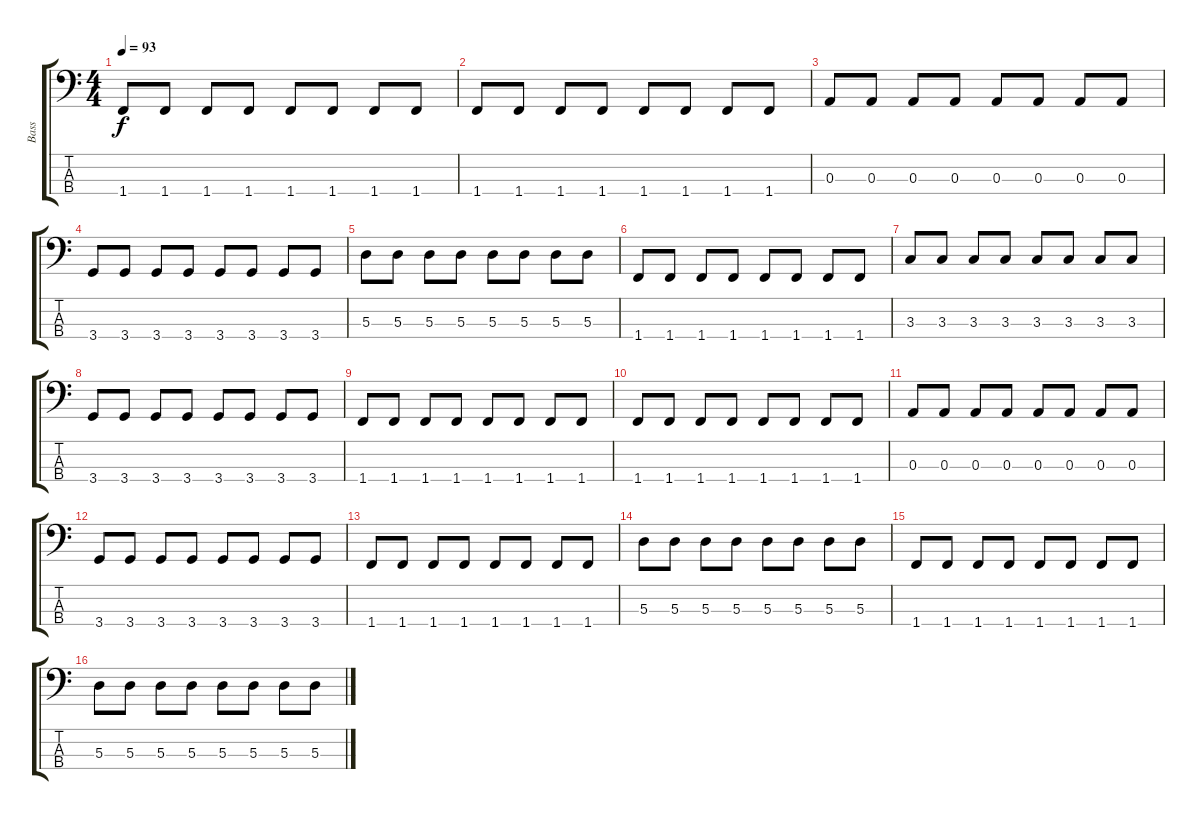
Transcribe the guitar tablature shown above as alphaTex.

\track ("Bass" "Bass") {instrument electricbasspick}
\staff {score tabs}
\tuning (G2 D2 A1 E1) {hide}
\ts (4 4)
\tempo 93
\clef f4
\ks c
1.4.8{dy f} 1.4.8 1.4.8 1.4.8 1.4.8 1.4.8 1.4.8 1.4.8 |
1.4.8 1.4.8 1.4.8 1.4.8 1.4.8 1.4.8 1.4.8 1.4.8 |
0.3.8 0.3.8 0.3.8 0.3.8 0.3.8 0.3.8 0.3.8 0.3.8 |
3.4.8 3.4.8 3.4.8 3.4.8 3.4.8 3.4.8 3.4.8 3.4.8 |
5.3.8 5.3.8 5.3.8 5.3.8 5.3.8 5.3.8 5.3.8 5.3.8 |
1.4.8 1.4.8 1.4.8 1.4.8 1.4.8 1.4.8 1.4.8 1.4.8 |
3.3.8 3.3.8 3.3.8 3.3.8 3.3.8 3.3.8 3.3.8 3.3.8 |
3.4.8 3.4.8 3.4.8 3.4.8 3.4.8 3.4.8 3.4.8 3.4.8 |
1.4.8 1.4.8 1.4.8 1.4.8 1.4.8 1.4.8 1.4.8 1.4.8 |
1.4.8 1.4.8 1.4.8 1.4.8 1.4.8 1.4.8 1.4.8 1.4.8 |
0.3.8 0.3.8 0.3.8 0.3.8 0.3.8 0.3.8 0.3.8 0.3.8 |
3.4.8 3.4.8 3.4.8 3.4.8 3.4.8 3.4.8 3.4.8 3.4.8 |
1.4.8 1.4.8 1.4.8 1.4.8 1.4.8 1.4.8 1.4.8 1.4.8 |
5.3.8 5.3.8 5.3.8 5.3.8 5.3.8 5.3.8 5.3.8 5.3.8 |
1.4.8 1.4.8 1.4.8 1.4.8 1.4.8 1.4.8 1.4.8 1.4.8 |
5.3.8 5.3.8 5.3.8 5.3.8 5.3.8 5.3.8 5.3.8 5.3.8
